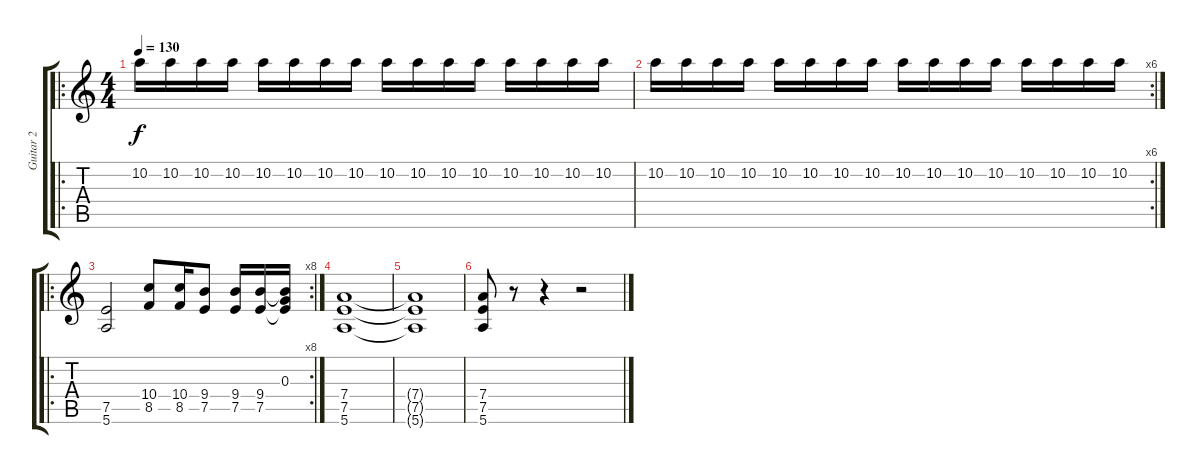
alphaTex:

\track ("Guitar 2" "Guitar 2") {instrument overdrivenguitar}
\staff {score tabs}
\tuning (E4 B3 G3 D3 A2 E2) {hide}
\ro
\ts (4 4)
\tempo 130
\clef g2
\ks c
10.2.16{dy f} 10.2.16 10.2.16 10.2.16 10.2.16 10.2.16 10.2.16 10.2.16 10.2.16 10.2.16 10.2.16 10.2.16 10.2.16 10.2.16 10.2.16 10.2.16 |
\rc 6
10.2.16 10.2.16 10.2.16 10.2.16 10.2.16 10.2.16 10.2.16 10.2.16 10.2.16 10.2.16 10.2.16 10.2.16 10.2.16 10.2.16 10.2.16 10.2.16 |
\ro
\rc 8
(7.5 5.6).2 (10.4 8.5).8 (10.4 8.5).16 (9.4 7.5).8 (9.4 7.5).16 (9.4 7.5).16 (0.3 9.4{t} 7.5{t}).16 |
(7.4 7.5 5.6).1 |
(7.4{t} 7.5{t} 5.6{t}).1 |
(7.4 7.5 5.6).8 r.8 r.4 r.2
